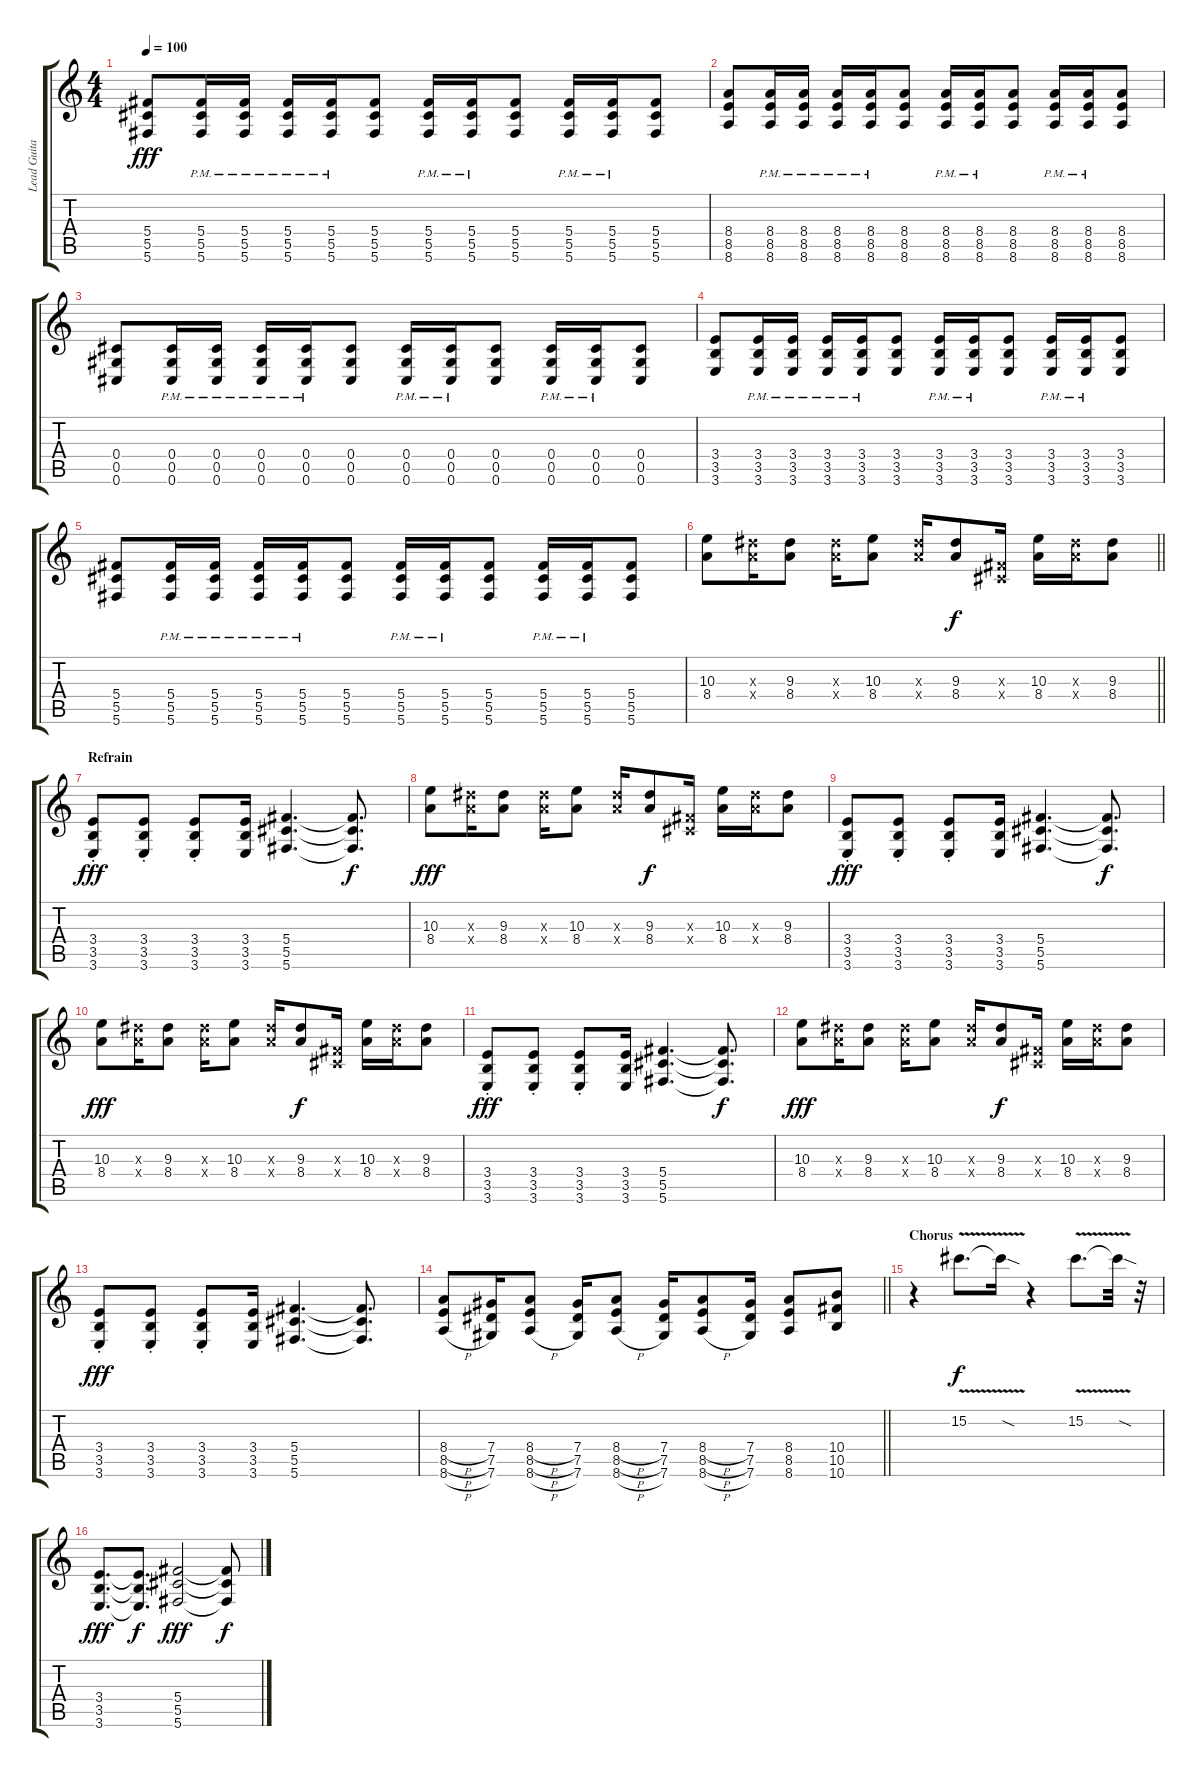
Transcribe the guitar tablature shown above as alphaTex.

\track ("Lead Guitar" "Lead Guita") {instrument distortionguitar}
\staff {score tabs}
\tuning (Eb4 Bb3 Gb3 Db3 Ab2 Db2) {hide}
\ts (4 4)
\tempo 100
\clef g2
\ks c
(5.4 5.5 5.6).8{dy fff} (5.4{pm} 5.5{pm} 5.6{pm}).16 (5.4{pm} 5.5{pm} 5.6{pm}).16 (5.4{pm} 5.5{pm} 5.6{pm}).16 (5.4{pm} 5.5{pm} 5.6{pm}).16 (5.4 5.5 5.6).8 (5.4{pm} 5.5{pm} 5.6{pm}).16 (5.4{pm} 5.5{pm} 5.6{pm}).16 (5.4 5.5 5.6).8 (5.4{pm} 5.5{pm} 5.6{pm}).16 (5.4{pm} 5.5{pm} 5.6{pm}).16 (5.4 5.5 5.6).8 |
(8.4 8.5 8.6).8 (8.4{pm} 8.5{pm} 8.6{pm}).16 (8.4{pm} 8.5{pm} 8.6{pm}).16 (8.4{pm} 8.5{pm} 8.6{pm}).16 (8.4{pm} 8.5{pm} 8.6{pm}).16 (8.4 8.5 8.6).8 (8.4{pm} 8.5{pm} 8.6{pm}).16 (8.4{pm} 8.5{pm} 8.6{pm}).16 (8.4 8.5 8.6).8 (8.4{pm} 8.5{pm} 8.6{pm}).16 (8.4{pm} 8.5{pm} 8.6{pm}).16 (8.4 8.5 8.6).8 |
(0.4 0.5 0.6).8 (0.4{pm} 0.5{pm} 0.6{pm}).16 (0.4{pm} 0.5{pm} 0.6{pm}).16 (0.4{pm} 0.5{pm} 0.6{pm}).16 (0.4{pm} 0.5{pm} 0.6{pm}).16 (0.4 0.5 0.6).8 (0.4{pm} 0.5{pm} 0.6{pm}).16 (0.4{pm} 0.5{pm} 0.6{pm}).16 (0.4 0.5 0.6).8 (0.4{pm} 0.5{pm} 0.6{pm}).16 (0.4{pm} 0.5{pm} 0.6{pm}).16 (0.4 0.5 0.6).8 |
(3.4 3.5 3.6).8 (3.4{pm} 3.5{pm} 3.6{pm}).16 (3.4{pm} 3.5{pm} 3.6{pm}).16 (3.4{pm} 3.5{pm} 3.6{pm}).16 (3.4{pm} 3.5{pm} 3.6{pm}).16 (3.4 3.5 3.6).8 (3.4{pm} 3.5{pm} 3.6{pm}).16 (3.4{pm} 3.5{pm} 3.6{pm}).16 (3.4 3.5 3.6).8 (3.4{pm} 3.5{pm} 3.6{pm}).16 (3.4{pm} 3.5{pm} 3.6{pm}).16 (3.4 3.5 3.6).8 |
(5.4 5.5 5.6).8 (5.4{pm} 5.5{pm} 5.6{pm}).16 (5.4{pm} 5.5{pm} 5.6{pm}).16 (5.4{pm} 5.5{pm} 5.6{pm}).16 (5.4{pm} 5.5{pm} 5.6{pm}).16 (5.4 5.5 5.6).8 (5.4{pm} 5.5{pm} 5.6{pm}).16 (5.4{pm} 5.5{pm} 5.6{pm}).16 (5.4 5.5 5.6).8 (5.4{pm} 5.5{pm} 5.6{pm}).16 (5.4{pm} 5.5{pm} 5.6{pm}).16 (5.4 5.5 5.6).8 |
\barLineRight lightlight
(10.3 8.4).8{balance 10} (9.3{x} 8.4{x}).16 (9.3 8.4).8 (9.3{x} 8.4{x}).16 (10.3 8.4).8 (9.3{x} 8.4{x}).16 (9.3 8.4).8{dy f} (0.3{x} 0.4{x}).16 (10.3 8.4).16 (9.3{x} 8.4{x}).16 (9.3 8.4).8 |
\section ("" "Refrain")
(3.4{st} 3.5{st} 3.6{st}).8{dy fff} (3.4{st} 3.5{st} 3.6{st}).8 (3.4{st} 3.5{st} 3.6{st}).8 (3.4 3.5 3.6).16 (5.4 5.5 5.6).4{d} (5.4{t} 5.5{t} 5.6{t}).8{d dy f} |
(10.3 8.4).8{dy fff} (9.3{x} 8.4{x}).16 (9.3 8.4).8 (9.3{x} 8.4{x}).16 (10.3 8.4).8 (9.3{x} 8.4{x}).16 (9.3 8.4).8{dy f} (0.3{x} 0.4{x}).16 (10.3 8.4).16 (9.3{x} 8.4{x}).16 (9.3 8.4).8 |
(3.4{st} 3.5{st} 3.6{st}).8{dy fff} (3.4{st} 3.5{st} 3.6{st}).8 (3.4{st} 3.5{st} 3.6{st}).8 (3.4 3.5 3.6).16 (5.4 5.5 5.6).4{d} (5.4{t} 5.5{t} 5.6{t}).8{d dy f} |
(10.3 8.4).8{dy fff} (9.3{x} 8.4{x}).16 (9.3 8.4).8 (9.3{x} 8.4{x}).16 (10.3 8.4).8 (9.3{x} 8.4{x}).16 (9.3 8.4).8{dy f} (0.3{x} 0.4{x}).16 (10.3 8.4).16 (9.3{x} 8.4{x}).16 (9.3 8.4).8 |
(3.4{st} 3.5{st} 3.6{st}).8{dy fff} (3.4{st} 3.5{st} 3.6{st}).8 (3.4{st} 3.5{st} 3.6{st}).8 (3.4 3.5 3.6).16 (5.4 5.5 5.6).4{d} (5.4{t} 5.5{t} 5.6{t}).8{d dy f} |
(10.3 8.4).8{dy fff} (9.3{x} 8.4{x}).16 (9.3 8.4).8 (9.3{x} 8.4{x}).16 (10.3 8.4).8 (9.3{x} 8.4{x}).16 (9.3 8.4).8{dy f} (0.3{x} 0.4{x}).16 (10.3 8.4).16 (9.3{x} 8.4{x}).16 (9.3 8.4).8 |
(3.4{st} 3.5{st} 3.6{st}).8{dy fff} (3.4{st} 3.5{st} 3.6{st}).8 (3.4{st} 3.5{st} 3.6{st}).8 (3.4 3.5 3.6).16 (5.4 5.5 5.6).4{d} (5.4{t} 5.5{t} 5.6{t}).8{d} |
\barLineRight lightlight
(8.4{h} 8.5{h} 8.6{h}).8 (7.4 7.5 7.6).16 (8.4{h} 8.5{h} 8.6{h}).8 (7.4 7.5 7.6).16 (8.4{h} 8.5{h} 8.6{h}).8 (7.4 7.5 7.6).16 (8.4{h} 8.5{h} 8.6{h}).8 (7.4 7.5 7.6).16 (8.4 8.5 8.6).8 (10.4 10.5 10.6).8 |
\section ("" "Chorus")
r.4{volume 7 instrument distortionguitar} 15.2{v}.8{d dy f} 15.2{sod t}.16 r.4 15.2{v}.8{d} 15.2{sod t}.32 r.32 |
(3.4 3.5 3.6).8{d dy fff} (3.4{t} 3.5{t} 3.6{t}).8{d dy f} (5.4 5.5 5.6).2{dy fff} (5.4{t} 5.5{t} 5.6{t}).8{dy f}
